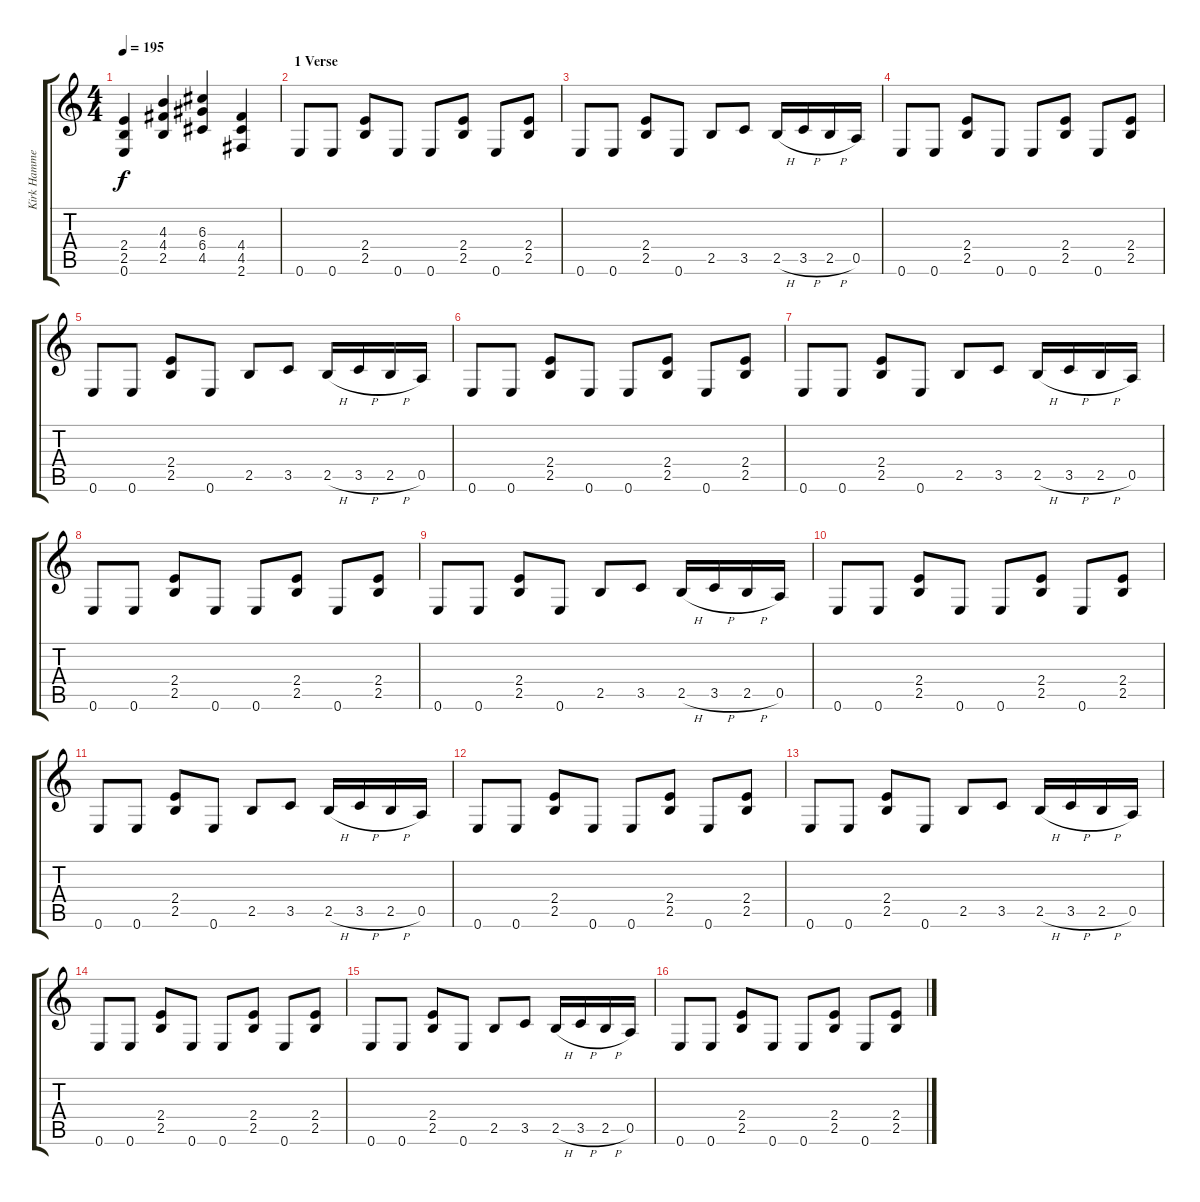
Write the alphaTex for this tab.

\track ("Kirk Hammet (Guitar)" "Kirk Hamme") {instrument distortionguitar}
\staff {score tabs}
\tuning (E4 B3 G3 D3 A2 E2) {hide}
\ts (4 4)
\tempo 195
\clef g2
\ks c
(2.4{t} 2.5{t} 0.6{t}).4{dy f} (4.3 4.4 2.5).4{volume 14} (6.3 6.4 4.5).4 (4.4 4.5 2.6).4 |
\section ("" "1 Verse")
0.6.8 0.6.8 (2.4 2.5).8 0.6.8 0.6.8 (2.4 2.5).8 0.6.8 (2.4 2.5).8 |
0.6.8 0.6.8 (2.4 2.5).8 0.6.8 2.5.8 3.5.8 2.5{h}.16 3.5{h}.16 2.5{h}.16 0.5.16 |
0.6.8 0.6.8 (2.4 2.5).8 0.6.8 0.6.8 (2.4 2.5).8 0.6.8 (2.4 2.5).8 |
0.6.8 0.6.8 (2.4 2.5).8 0.6.8 2.5.8 3.5.8 2.5{h}.16 3.5{h}.16 2.5{h}.16 0.5.16 |
0.6.8 0.6.8 (2.4 2.5).8 0.6.8 0.6.8 (2.4 2.5).8 0.6.8 (2.4 2.5).8 |
0.6.8 0.6.8 (2.4 2.5).8 0.6.8 2.5.8 3.5.8 2.5{h}.16 3.5{h}.16 2.5{h}.16 0.5.16 |
0.6.8 0.6.8 (2.4 2.5).8 0.6.8 0.6.8 (2.4 2.5).8 0.6.8 (2.4 2.5).8 |
0.6.8 0.6.8 (2.4 2.5).8 0.6.8 2.5.8 3.5.8 2.5{h}.16 3.5{h}.16 2.5{h}.16 0.5.16 |
0.6.8 0.6.8 (2.4 2.5).8 0.6.8 0.6.8 (2.4 2.5).8 0.6.8 (2.4 2.5).8 |
0.6.8 0.6.8 (2.4 2.5).8 0.6.8 2.5.8 3.5.8 2.5{h}.16 3.5{h}.16 2.5{h}.16 0.5.16 |
0.6.8 0.6.8 (2.4 2.5).8 0.6.8 0.6.8 (2.4 2.5).8 0.6.8 (2.4 2.5).8 |
0.6.8 0.6.8 (2.4 2.5).8 0.6.8 2.5.8 3.5.8 2.5{h}.16 3.5{h}.16 2.5{h}.16 0.5.16 |
0.6.8 0.6.8 (2.4 2.5).8 0.6.8 0.6.8 (2.4 2.5).8 0.6.8 (2.4 2.5).8 |
0.6.8 0.6.8 (2.4 2.5).8 0.6.8 2.5.8 3.5.8 2.5{h}.16 3.5{h}.16 2.5{h}.16 0.5.16 |
0.6.8 0.6.8 (2.4 2.5).8 0.6.8 0.6.8 (2.4 2.5).8 0.6.8 (2.4 2.5).8
